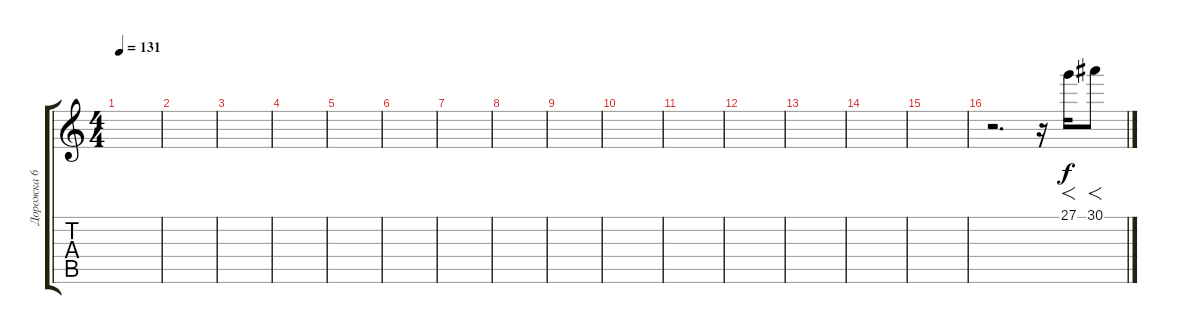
\track ("Дорожка 6" "Дорожка 6") {instrument musicbox}
\staff {score tabs}
\tuning (E4 B3 G3 D3 A2 E2) {hide}
\ts (4 4)
\tempo 131
\clef g2
\ks c
|
|
|
|
|
|
|
|
|
|
|
|
|
|
|
r.2{d} r.16 27.1.16{f} 30.1.8{f}
